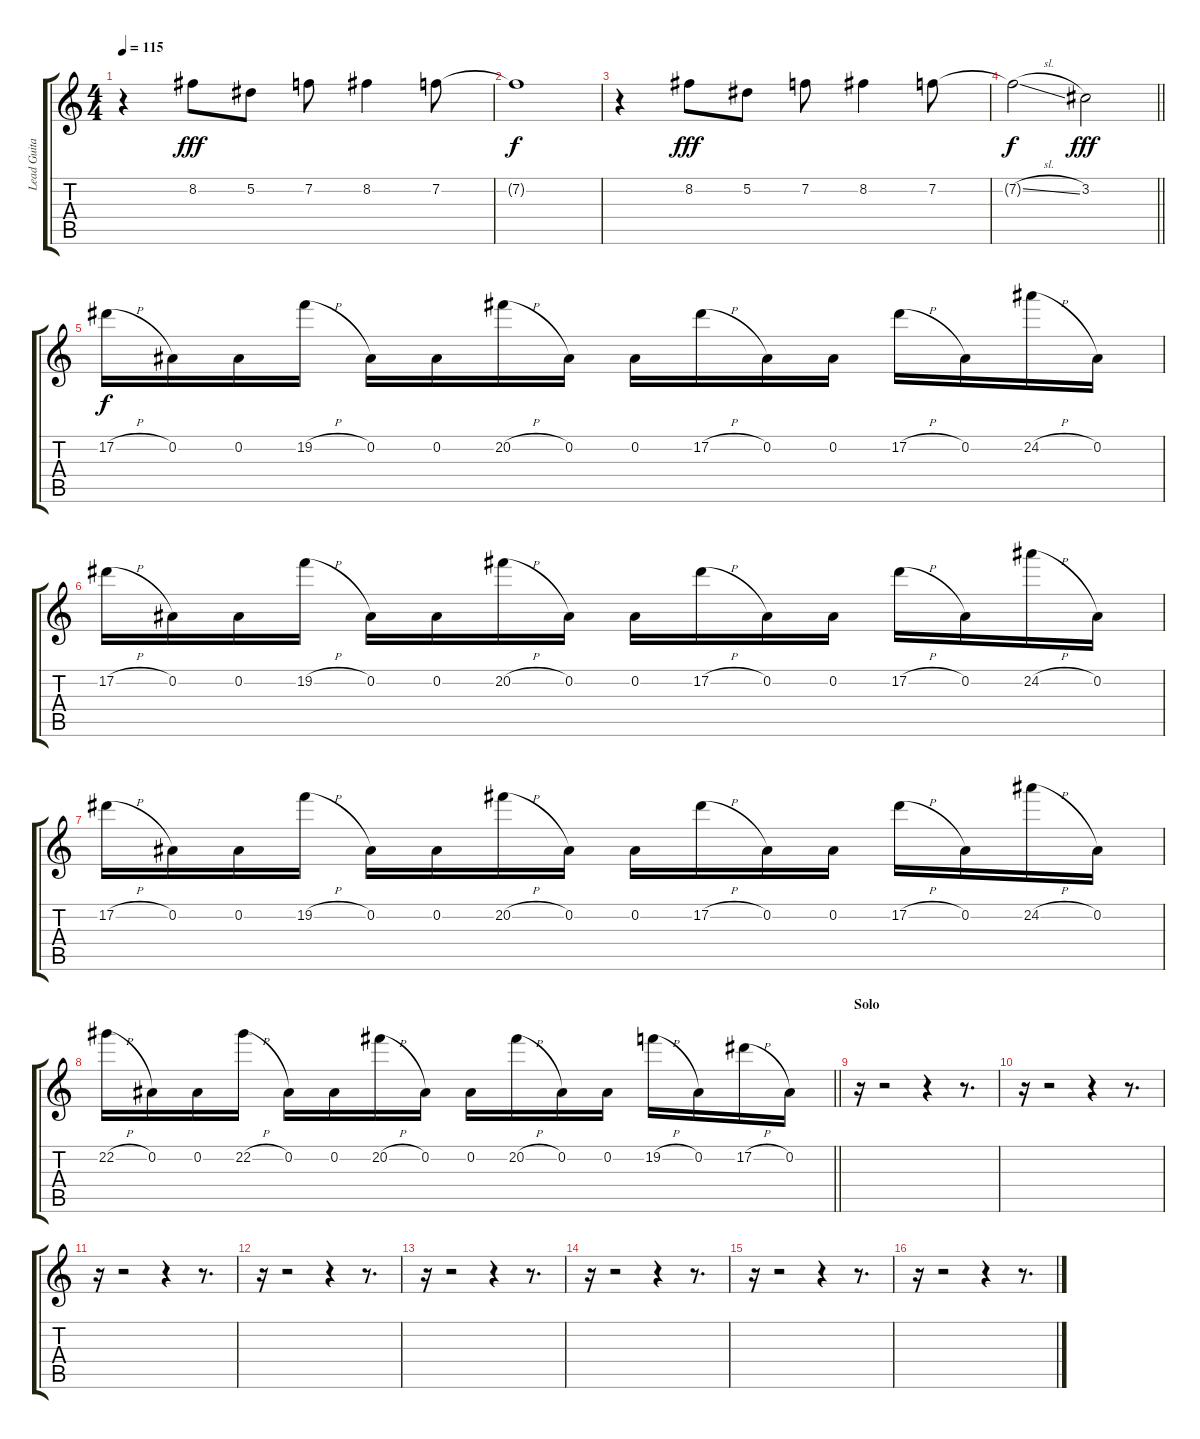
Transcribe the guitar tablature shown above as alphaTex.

\track ("Lead Guitar" "Lead Guita") {instrument distortionguitar}
\staff {score tabs}
\tuning (Eb4 Bb3 Gb3 Db3 Ab2 Db2) {hide}
\ts (4 4)
\tempo 115
\clef g2
\ks c
r.4{dy fff} 8.2.8 5.2.8 7.2.8 8.2.4 7.2.8 |
7.2{t}.1{dy f} |
r.4 8.2.8{dy fff} 5.2.8 7.2.8 8.2.4 7.2.8 |
\barLineRight lightlight
7.2{sl t}.2{dy f} 3.2.2{dy fff} |
17.2{h}.16{dy f} 0.2.16 0.2.16 19.2{h}.16 0.2.16 0.2.16 20.2{h}.16 0.2.16 0.2.16 17.2{h}.16 0.2.16 0.2.16 17.2{h}.16 0.2.16 24.2{h}.16 0.2.16 |
17.2{h}.16 0.2.16 0.2.16 19.2{h}.16 0.2.16 0.2.16 20.2{h}.16 0.2.16 0.2.16 17.2{h}.16 0.2.16 0.2.16 17.2{h}.16 0.2.16 24.2{h}.16 0.2.16 |
17.2{h}.16 0.2.16 0.2.16 19.2{h}.16 0.2.16 0.2.16 20.2{h}.16 0.2.16 0.2.16 17.2{h}.16 0.2.16 0.2.16 17.2{h}.16 0.2.16 24.2{h}.16 0.2.16 |
\barLineRight lightlight
22.2{h}.16 0.2.16 0.2.16 22.2{h}.16 0.2.16 0.2.16 20.2{h}.16 0.2.16 0.2.16 20.2{h}.16 0.2.16 0.2.16 19.2{h}.16 0.2.16 17.2{h}.16 0.2.16 |
\section ("" "Solo")
r.16 r.2 r.4 r.8{d} |
r.16 r.2 r.4 r.8{d} |
r.16 r.2 r.4 r.8{d} |
r.16 r.2 r.4 r.8{d} |
r.16 r.2 r.4 r.8{d} |
r.16 r.2 r.4 r.8{d} |
r.16 r.2 r.4 r.8{d} |
r.16 r.2 r.4 r.8{d}
